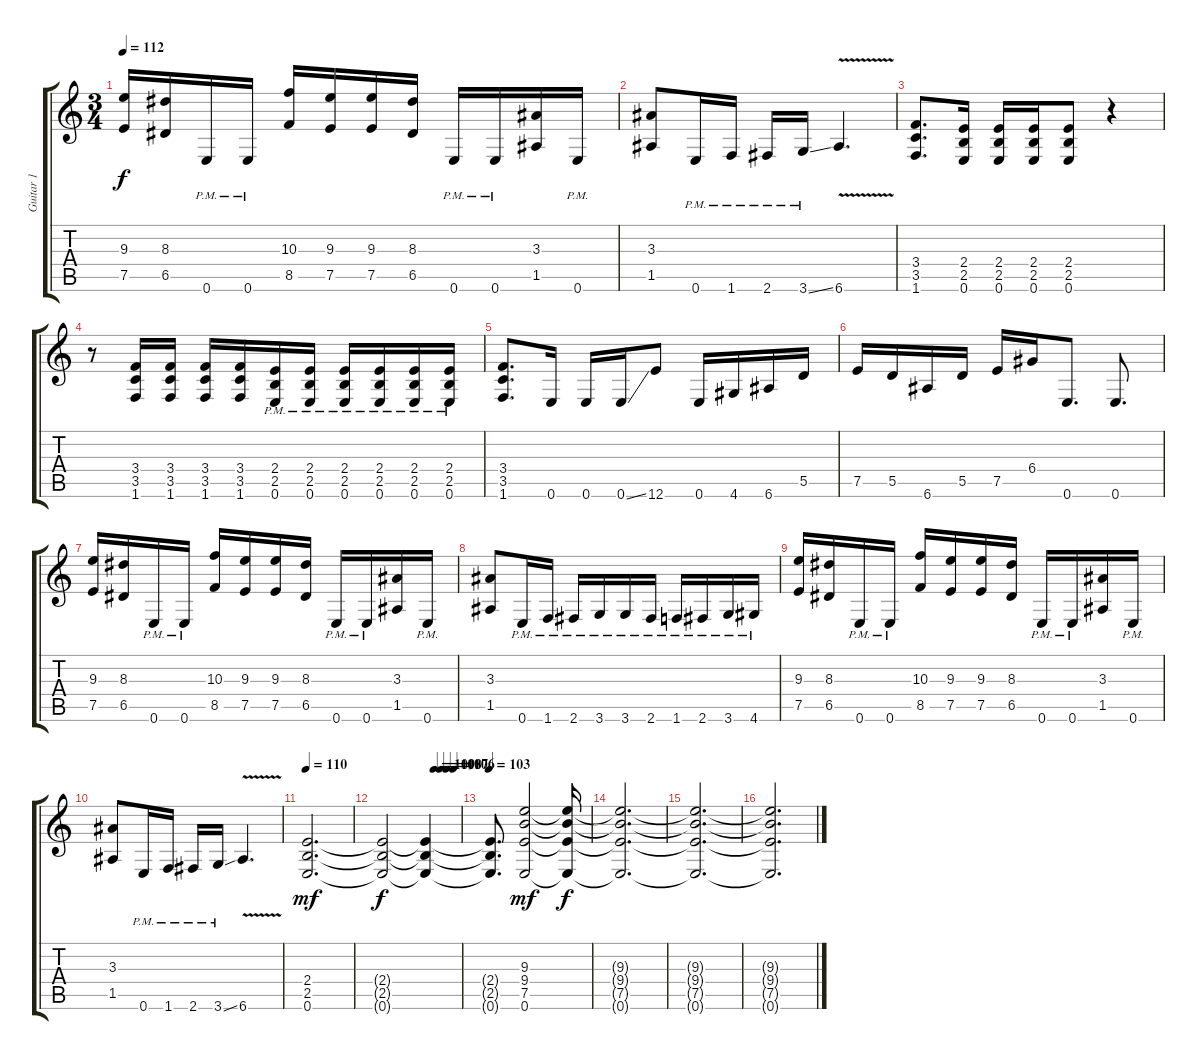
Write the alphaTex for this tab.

\track ("Guitar 1" "Guitar 1") {instrument distortionguitar}
\staff {score tabs}
\tuning (E4 B3 G3 D3 A2 E2) {hide}
\ts (3 4)
\tempo 112
\clef g2
\ks c
(9.3 7.5).16{dy f} (8.3 6.5).16 0.6{pm}.16 0.6{pm}.16 (10.3 8.5).16 (9.3 7.5).16 (9.3 7.5).16 (8.3 6.5).16 0.6{pm}.16 0.6{pm}.16 (3.3 1.5).16 0.6{pm}.16 |
(3.3 1.5).8 0.6{pm}.16 1.6{pm}.16 2.6{pm}.16 3.6{ss pm}.16 6.6{v}.4{d} |
(3.4 3.5 1.6).8{d} (2.4 2.5 0.6).16 (2.4 2.5 0.6).16 (2.4 2.5 0.6).16 (2.4 2.5 0.6).8 r.4 |
r.8 (3.4 3.5 1.6).16 (3.4 3.5 1.6).16 (3.4 3.5 1.6).16 (3.4 3.5 1.6).16 (2.4{pm} 2.5{pm} 0.6{pm}).16 (2.4{pm} 2.5{pm} 0.6{pm}).16 (2.4{pm} 2.5{pm} 0.6{pm}).16 (2.4{pm} 2.5{pm} 0.6{pm}).16 (2.4{pm} 2.5{pm} 0.6{pm}).16 (2.4{pm} 2.5{pm} 0.6{pm}).16 |
(3.4 3.5 1.6).8{d} 0.6.16 0.6.16 0.6{ss}.16 12.6.8 0.6.16 4.6.16 6.6.16 5.5.16 |
7.5.16 5.5.16 6.6.16 5.5.16 7.5.16 6.4.16 0.6.8{d} 0.6.8{d} |
(9.3 7.5).16 (8.3 6.5).16 0.6{pm}.16 0.6{pm}.16 (10.3 8.5).16 (9.3 7.5).16 (9.3 7.5).16 (8.3 6.5).16 0.6{pm}.16 0.6{pm}.16 (3.3 1.5).16 0.6{pm}.16 |
(3.3 1.5).8 0.6{pm}.16 1.6{pm}.16 2.6{pm}.16 3.6{pm}.16 3.6{pm}.16 2.6{pm}.16 1.6{pm}.16 2.6{pm}.16 3.6{pm}.16 4.6{pm}.16 |
(9.3 7.5).16 (8.3 6.5).16 0.6{pm}.16 0.6{pm}.16 (10.3 8.5).16 (9.3 7.5).16 (9.3 7.5).16 (8.3 6.5).16 0.6{pm}.16 0.6{pm}.16 (3.3 1.5).16 0.6{pm}.16 |
(3.3 1.5).8 0.6{pm}.16 1.6{pm}.16 2.6{pm}.16 3.6{ss pm}.16 6.6{v}.4{d} |
\tempo 110
(2.4 2.5 0.6).2{d dy mf} |
\tempo (109 0.6666666666666666)
\tempo (108 0.75)
\tempo (107 0.8333333333333334)
\tempo (106 0.9166666666666666)
(2.4{t} 2.5{t} 0.6{t}).2{dy f} (2.4{t} 2.5{t} 0.6{t}).4 |
\tempo 103
(2.4{t} 2.5{t} 0.6{t}).8{d} (9.3 9.4 7.5 0.6).2{dy mf volume 0} (9.3{t} 9.4{t} 7.5{t} 0.6{t}).16{dy f} |
(9.3{t} 9.4{t} 7.5{t} 0.6{t}).2{d} |
(9.3{t} 9.4{t} 7.5{t} 0.6{t}).2{d} |
(9.3{t} 9.4{t} 7.5{t} 0.6{t}).2{d}
